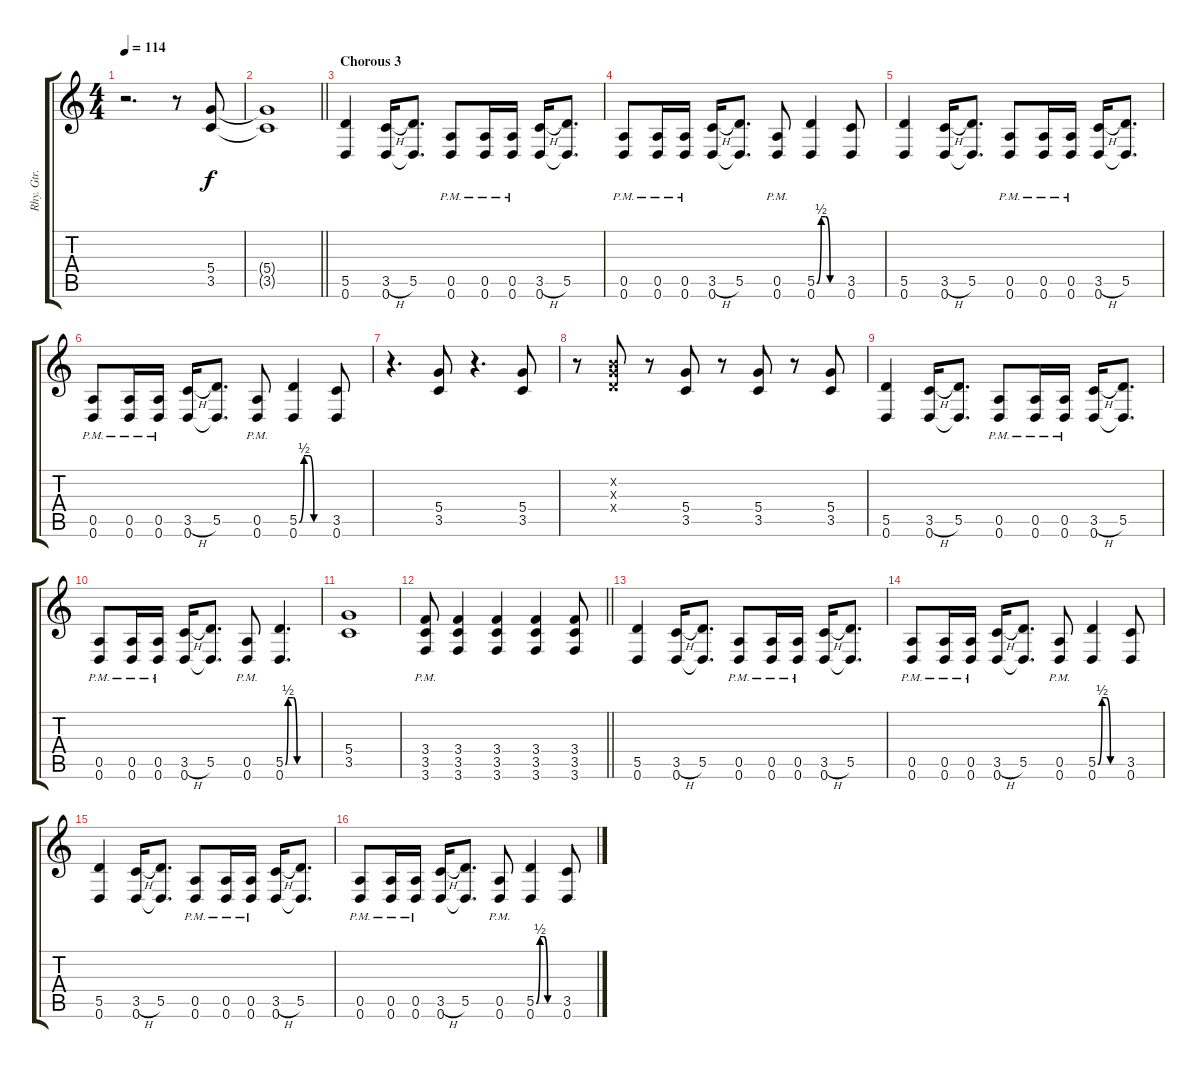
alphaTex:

\track ("Rhy. Gtr. 2" "Rhy. Gtr. ") {instrument distortionguitar}
\staff {score tabs}
\tuning (E4 B3 G3 D3 A2 D2) {hide}
\ts (4 4)
\tempo 114
\clef g2
\ks c
r.2{d dy f} r.8 (5.4 3.5).8 |
\barLineRight lightlight
(5.4{t} 3.5{t}).1 |
\section ("" "Chorous 3")
(5.5 0.6).4 (3.5{h} 0.6).16 (5.5 0.6{t}).8{d} (0.5{pm} 0.6{pm}).8 (0.5{pm} 0.6{pm}).16 (0.5{pm} 0.6{pm}).16 (3.5{h} 0.6).16 (5.5 0.6{t}).8{d} |
(0.5{pm} 0.6{pm}).8 (0.5{pm} 0.6{pm}).16 (0.5{pm} 0.6{pm}).16 (3.5{h} 0.6).16 (5.5 0.6{t}).8{d} (0.5{pm} 0.6{pm}).8 (5.5{be (custom 0 0 10 2 20 2 30 0 60 0)} 0.6).4 (3.5 0.6).8 |
(5.5 0.6).4 (3.5{h} 0.6).16 (5.5 0.6{t}).8{d} (0.5{pm} 0.6{pm}).8 (0.5{pm} 0.6{pm}).16 (0.5{pm} 0.6{pm}).16 (3.5{h} 0.6).16 (5.5 0.6{t}).8{d} |
(0.5{pm} 0.6{pm}).8 (0.5{pm} 0.6{pm}).16 (0.5{pm} 0.6{pm}).16 (3.5{h} 0.6).16 (5.5 0.6{t}).8{d} (0.5{pm} 0.6{pm}).8 (5.5{be (custom 0 0 10 2 20 2 30 0 60 0)} 0.6).4 (3.5 0.6).8 |
r.4{d} (5.4 3.5).8 r.4{d} (5.4 3.5).8 |
r.8 (0.2{x} 0.3{x} 0.4{x}).8 r.8 (5.4 3.5).8 r.8 (5.4 3.5).8 r.8 (5.4 3.5).8 |
(5.5 0.6).4 (3.5{h} 0.6).16 (5.5 0.6{t}).8{d} (0.5{pm} 0.6{pm}).8 (0.5{pm} 0.6{pm}).16 (0.5{pm} 0.6{pm}).16 (3.5{h} 0.6).16 (5.5 0.6{t}).8{d} |
(0.5{pm} 0.6{pm}).8 (0.5{pm} 0.6{pm}).16 (0.5{pm} 0.6{pm}).16 (3.5{h} 0.6).16 (5.5 0.6{t}).8{d} (0.5{pm} 0.6{pm}).8 (5.5{be (custom 0 0 5 2 15 2 22 0 60 0)} 0.6).4{d} |
(5.4 3.5).1 |
\barLineRight lightlight
(3.4{pm} 3.5{pm} 3.6{pm}).8 (3.4 3.5 3.6).4 (3.4 3.5 3.6).4 (3.4 3.5 3.6).4 (3.4 3.5 3.6).8 |
\section ("" "")
(5.5 0.6).4 (3.5{h} 0.6).16 (5.5 0.6{t}).8{d} (0.5{pm} 0.6{pm}).8 (0.5{pm} 0.6{pm}).16 (0.5{pm} 0.6{pm}).16 (3.5{h} 0.6).16 (5.5 0.6{t}).8{d} |
(0.5{pm} 0.6{pm}).8 (0.5{pm} 0.6{pm}).16 (0.5{pm} 0.6{pm}).16 (3.5{h} 0.6).16 (5.5 0.6{t}).8{d} (0.5{pm} 0.6{pm}).8 (5.5{be (custom 0 0 10 2 20 2 30 0 60 0)} 0.6).4 (3.5 0.6).8 |
(5.5 0.6).4 (3.5{h} 0.6).16 (5.5 0.6{t}).8{d} (0.5{pm} 0.6{pm}).8 (0.5{pm} 0.6{pm}).16 (0.5{pm} 0.6{pm}).16 (3.5{h} 0.6).16 (5.5 0.6{t}).8{d} |
(0.5{pm} 0.6{pm}).8 (0.5{pm} 0.6{pm}).16 (0.5{pm} 0.6{pm}).16 (3.5{h} 0.6).16 (5.5 0.6{t}).8{d} (0.5{pm} 0.6{pm}).8 (5.5{be (custom 0 0 10 2 20 2 30 0 60 0)} 0.6).4 (3.5 0.6).8
